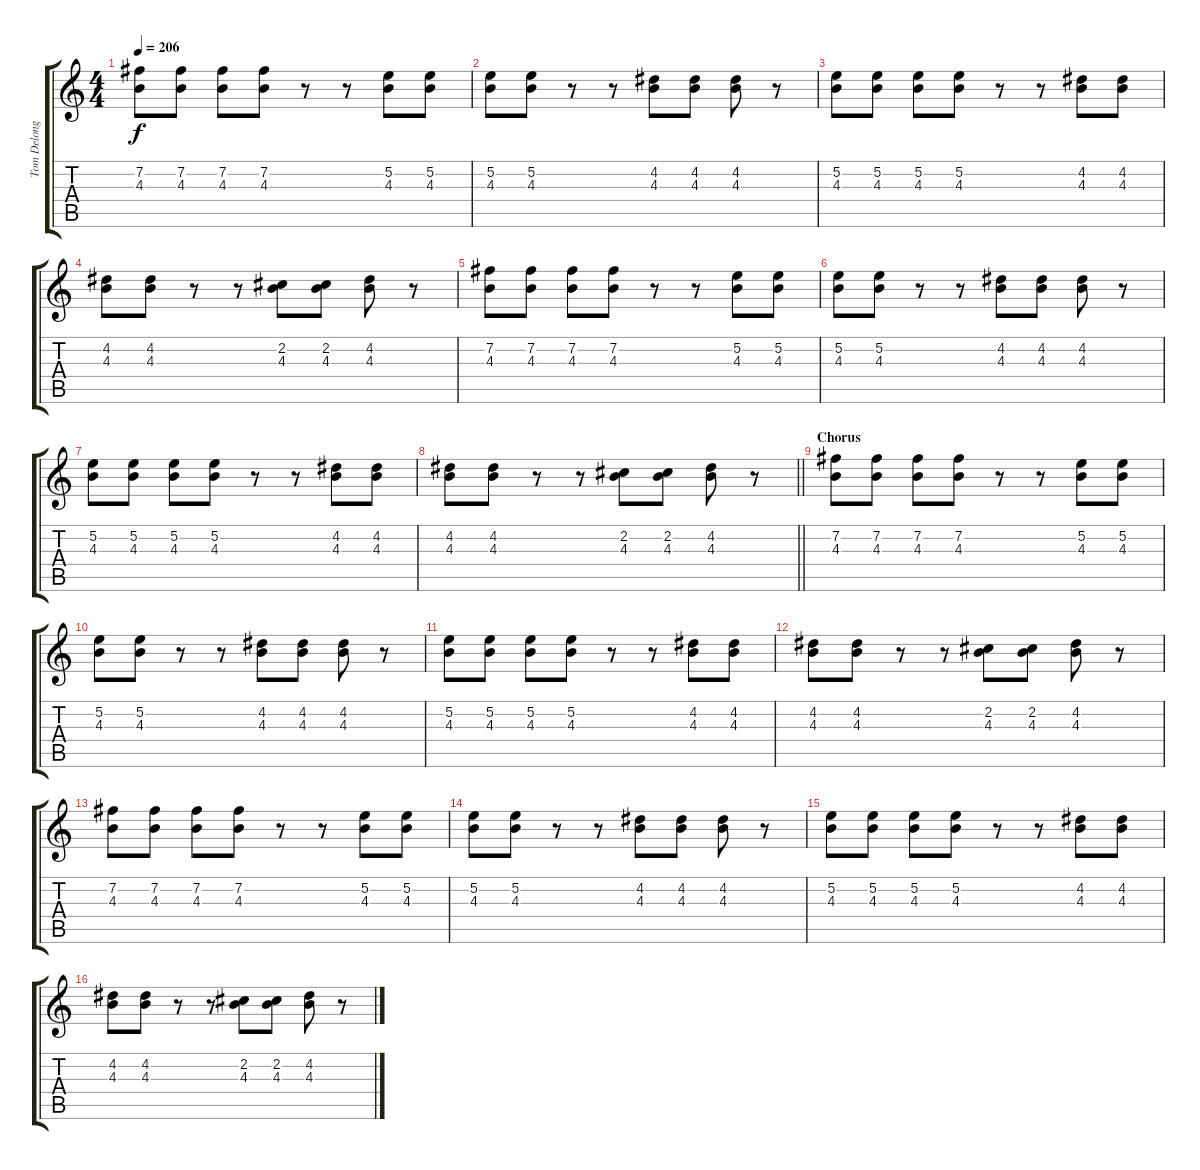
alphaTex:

\track ("Tom Delonge - Guitar" "Tom Delong") {instrument distortionguitar}
\staff {score tabs}
\tuning (E4 B3 G3 D3 A2 E2) {hide}
\ts (4 4)
\tempo 206
\clef g2
\ks c
(7.2 4.3).8{dy f} (7.2 4.3).8 (7.2 4.3).8 (7.2 4.3).8 r.8 r.8 (5.2 4.3).8 (5.2 4.3).8 |
(5.2 4.3).8 (5.2 4.3).8 r.8 r.8 (4.2 4.3).8 (4.2 4.3).8 (4.2 4.3).8 r.8 |
(5.2 4.3).8 (5.2 4.3).8 (5.2 4.3).8 (5.2 4.3).8 r.8 r.8 (4.2 4.3).8 (4.2 4.3).8 |
(4.2 4.3).8 (4.2 4.3).8 r.8 r.8 (2.2 4.3).8 (2.2 4.3).8 (4.2 4.3).8 r.8 |
(7.2 4.3).8 (7.2 4.3).8 (7.2 4.3).8 (7.2 4.3).8 r.8 r.8 (5.2 4.3).8 (5.2 4.3).8 |
(5.2 4.3).8 (5.2 4.3).8 r.8 r.8 (4.2 4.3).8 (4.2 4.3).8 (4.2 4.3).8 r.8 |
(5.2 4.3).8 (5.2 4.3).8 (5.2 4.3).8 (5.2 4.3).8 r.8 r.8 (4.2 4.3).8 (4.2 4.3).8 |
\barLineRight lightlight
(4.2 4.3).8 (4.2 4.3).8 r.8 r.8 (2.2 4.3).8 (2.2 4.3).8 (4.2 4.3).8 r.8 |
\section ("" "Chorus")
(7.2 4.3).8{volume 8} (7.2 4.3).8 (7.2 4.3).8 (7.2 4.3).8 r.8 r.8 (5.2 4.3).8 (5.2 4.3).8 |
(5.2 4.3).8 (5.2 4.3).8 r.8 r.8 (4.2 4.3).8 (4.2 4.3).8 (4.2 4.3).8 r.8 |
(5.2 4.3).8 (5.2 4.3).8 (5.2 4.3).8 (5.2 4.3).8 r.8 r.8 (4.2 4.3).8 (4.2 4.3).8 |
(4.2 4.3).8 (4.2 4.3).8 r.8 r.8 (2.2 4.3).8 (2.2 4.3).8 (4.2 4.3).8 r.8 |
(7.2 4.3).8 (7.2 4.3).8 (7.2 4.3).8 (7.2 4.3).8 r.8 r.8 (5.2 4.3).8 (5.2 4.3).8 |
(5.2 4.3).8 (5.2 4.3).8 r.8 r.8 (4.2 4.3).8 (4.2 4.3).8 (4.2 4.3).8 r.8 |
(5.2 4.3).8 (5.2 4.3).8 (5.2 4.3).8 (5.2 4.3).8 r.8 r.8 (4.2 4.3).8 (4.2 4.3).8 |
(4.2 4.3).8 (4.2 4.3).8 r.8 r.8 (2.2 4.3).8 (2.2 4.3).8 (4.2 4.3).8 r.8
